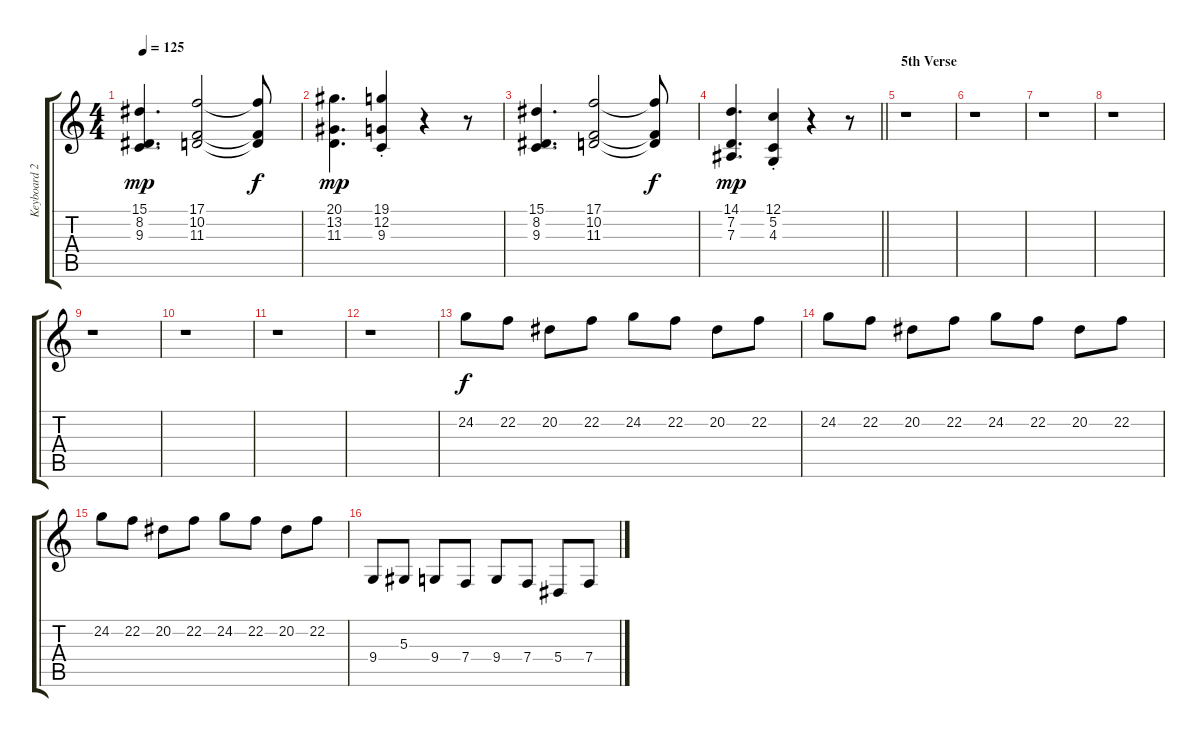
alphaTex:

\track ("Keyboard 2" "Keyboard 2") {instrument choiraahs}
\staff {score tabs}
\tuning (C4 G3 Eb3 Bb2 F2 C2) {hide}
\ts (4 4)
\tempo 125
\clef g2
\ks c
(15.1 8.2 9.3).4{d dy mp} (17.1 10.2 11.3).2 (17.1{t} 10.2{t} 11.3{t}).8{dy f} |
(20.1 13.2 11.3).4{d dy mp} (19.1{st} 12.2{st} 9.3{st}).4 r.4 r.8 |
(15.1 8.2 9.3).4{d} (17.1 10.2 11.3).2 (17.1{t} 10.2{t} 11.3{t}).8{dy f} |
\barLineRight lightlight
(14.1 7.2 7.3).4{d dy mp} (12.1{st} 5.2{st} 4.3{st}).4 r.4 r.8 |
\section ("" "5th Verse")
r.1{volume 11 instrument overdrivenguitar} |
r.1 |
r.1 |
r.1 |
r.1 |
r.1 |
r.1 |
r.1 |
24.2.8{dy f} 22.2.8 20.2.8 22.2.8 24.2.8 22.2.8 20.2.8 22.2.8 |
24.2.8 22.2.8 20.2.8 22.2.8 24.2.8 22.2.8 20.2.8 22.2.8 |
24.2.8 22.2.8 20.2.8 22.2.8 24.2.8 22.2.8 20.2.8 22.2.8 |
9.4.8 5.3.8 9.4.8 7.4.8 9.4.8 7.4.8 5.4.8 7.4.8
